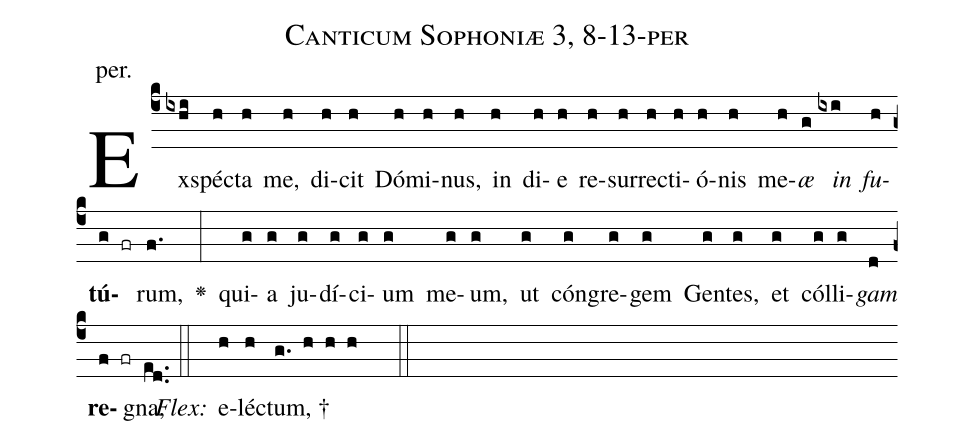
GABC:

name: Canticum Sophoniæ 3, 8-13-per;
annotation: per.;
%%
(c4)Ex(ixhi)spé(h)cta(h) me,(h) di(h)cit(h) Dó(h)mi(h)nus,(h) in(h) di(h)e(h) re(h)sur(h)re(h)cti(h)ó(h)nis(h) me(h)<i>æ</i>(g) <i>in</i>(ixi) <i>fu</i>(h)<b>tú</b>(g fr)rum,(f.) <v>\greheightstar</v>(:) qui(g)a(g) ju(g)dí(g)ci(g)um(g) me(g)um,(g) ut(g) cón(g)gre(g)gem(g) Gen(g)tes,(g) et(g) cól(g)li(g)<i>gam</i>(d) <b>re</b>(f fr)gna,(ed..) (::)
<i>Flex:</i>()  e(h)lé(h)ctum, †(g. h h h  ::)

%E(g) u(g) o(g) u(d) a(f) e.(ed..) (::)
